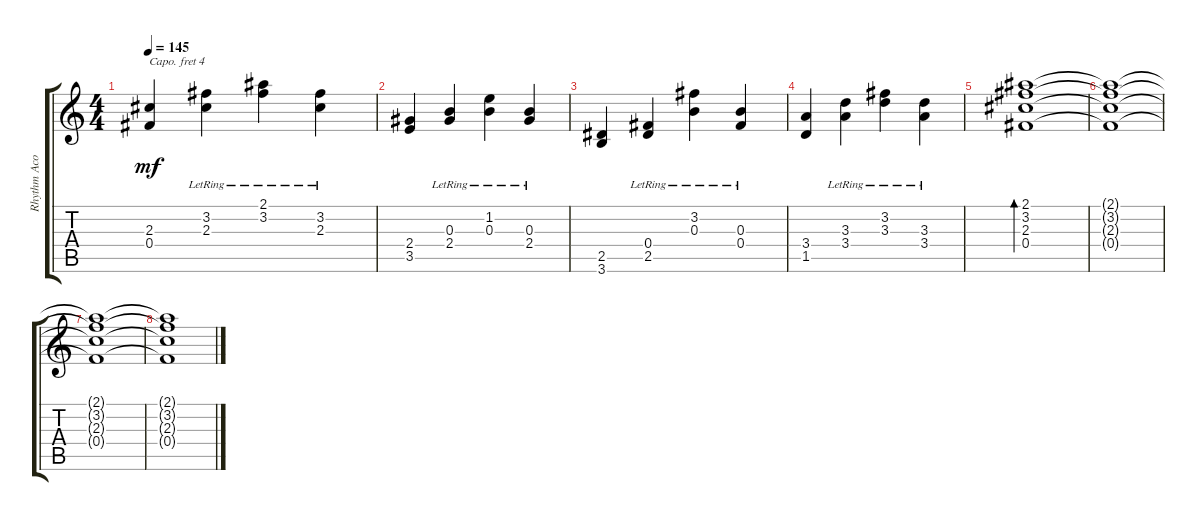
\track ("Rhythm Acoustic" "Rhythm Aco") {instrument acousticguitarsteel}
\staff {score tabs}
\capo 4
\tuning (E4 B3 G3 D3 A2 E2) {hide}
\ts (4 4)
\tempo 145
\clef g2
\ks c
(2.3 0.4).4{dy mf} (3.2 2.3{lr}).4 (2.1 3.2{lr}).4 (3.2 2.3{lr}).4 |
(2.4 3.5).4 (0.3{lr} 2.4{lr}).4 (1.2{lr} 0.3{lr}).4 (0.3{lr} 2.4{lr}).4 |
(2.5 3.6).4 (0.4{lr} 2.5{lr}).4 (3.2{lr} 0.3{lr}).4 (0.3{lr} 0.4{lr}).4 |
(3.4 1.5).4 (3.3 3.4{lr}).4 (3.2{lr} 3.3{lr}).4 (3.3{lr} 3.4{lr}).4 |
(2.1 3.2 2.3 0.4).1{bd 240} |
(2.1{t} 3.2{t} 2.3{t} 0.4{t}).1 |
(2.1{t} 3.2{t} 2.3{t} 0.4{t}).1 |
(2.1{t} 3.2{t} 2.3{t} 0.4{t}).1
